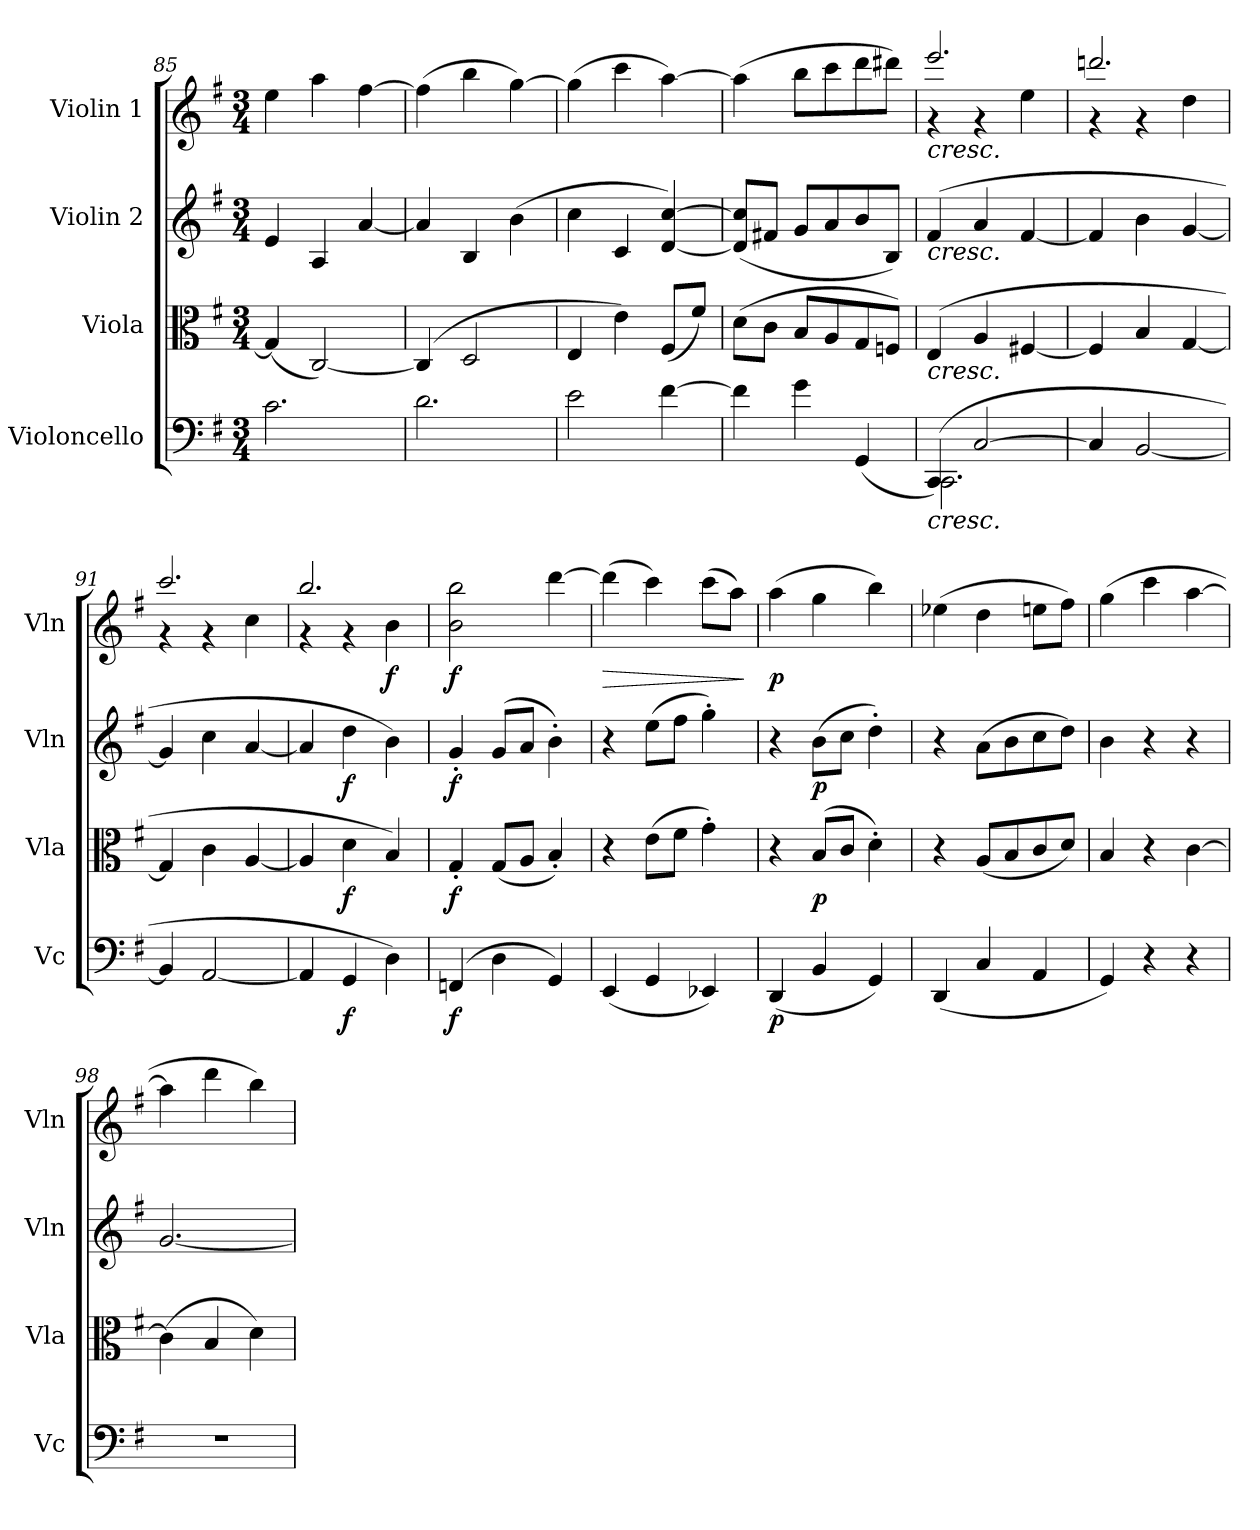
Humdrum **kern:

**kern	**dynam	**kern	**dynam	**kern	**dynam	**kern	**dynam
*part4	*part4	*part3	*part3	*part2	*part2	*part1	*part1
*staff4	*staff4	*staff3	*staff3	*staff2	*staff2	*staff1	*staff1
*I"Violoncello	*	*I"Viola	*	*I"Violin 2	*	*I"Violin 1	*
*I'Vc	*	*I'Vla	*	*I'Vln	*	*I'Vln	*
*clefF4	*	*clefC3	*	*clefG2	*	*clefG2	*
*k[f#]	*	*k[f#]	*	*k[f#]	*	*k[f#]	*
*M3/4	*	*M3/4	*	*M3/4	*	*M3/4	*
=85	=85	=85	=85	=85	=85	=85	=85
2.c\	.	(4G/]	.	4e/	.	4ee\	.
.	.	[2C/)	.	4A/	.	4aa\	.
.	.	.	.	[4a/	.	[4ff#\	.
=86	=86	=86	=86	=86	=86	=86	=86
2.d\	.	(4C/]	.	4a/]	.	(4ff#\]	.
.	.	2D/	.	4B/	.	4bb\	.
.	.	.	.	(4b\	.	[4gg\)	.
=87	=87	=87	=87	=87	=87	=87	=87
2e\	.	4E/	.	4cc\	.	(4gg\]	.
.	.	4e\)	.	4c/	.	4ccc\	.
[4f#\	.	(8F#/L	.	[4d/ [4cc/)	.	[4aa\)	.
.	.	8f#/J)	.	.	.	.	.
=88	=88	=88	=88	=88	=88	=88	=88
4f#\]	.	(8d\L	.	(8d/] 8cc/]L	.	(4aa\]	.
.	.	8c\J	.	8f#X/J	.	.	.
4g\	.	8B/L	.	8g/L	.	8bb\L	.
.	.	8A/	.	8a/	.	8ccc\	.
(4GG/	.	8G/	.	8b/	.	8ddd\	.
.	.	8Fn/J)	.	8B/J)	.	8ddd#X\J)	.
=89	=89	=89	=89	=89	=89	=89	=89
*^	*	*	*	*	*	*^	*
!	!	!	!	!	!	!	!LO:TX:b:i:t=cresc.	!	!
!	!	!	!	!	!LO:TX:b:i:t=cresc.	!	!	!	!
!	!	!	!LO:TX:b:i:t=cresc.	!	!	!	!	!	!
!LO:TX:b:i:t=cresc.	!	!	!	!	!	!	!	!	!
(4CC/)	2.CC\	.	(4E/	.	(4f#/	.	2.eee/	4r	.
[2C/	.	.	4A/	.	4a/	.	.	4r	.
.	.	.	[4F#X/	.	[4f#/	.	.	4ee\	.
*v	*v	*	*	*	*	*	*	*	*
=90	=90	=90	=90	=90	=90	=90	=90	=90
4C/]	.	4F#/]	.	4f#/]	.	2.dddn/	4r	.
[2BB/	.	4B/	.	4b\	.	.	4r	.
.	.	[4G/	.	[4g/	.	.	4dd\	.
=91	=91	=91	=91	=91	=91	=91	=91	=91
4BB/]	.	4G/]	.	4g/]	.	2.ccc/	4r	.
[2AA/	.	4c\	.	4cc\	.	.	4r	.
.	.	[4A/	.	[4a/	.	.	4cc\	.
=92	=92	=92	=92	=92	=92	=92	=92	=92
4AA/]	.	4A/]	.	4a/]	.	2.bb/	4r	.
!	!LO:DY:b	!	!LO:DY:b	!	!LO:DY:b	!	!	!
4GG/	f	4d\	f	4dd\	f	.	4r	.
!	!	!	!	!	!	!	!	!LO:DY:b
4D\)	.	4B/)	.	4b\)	.	.	4b\	f
!!LO:LB:g=z
=93	=93	=93	=93	=93	=93	=93	=93	=93
!	!LO:DY:b	!	!LO:DY:b	!	!LO:DY:b	!	!	!LO:DY:b
*	*	*	*	*	*	*v	*v	*
(4FFn/	f	4G'/	f	4g'/	f	2b\ 2bb\	f
4D\	.	(8G/L	.	(8g/L	.	.	.
.	.	8A/J	.	8a/J	.	.	.
4GG/)	.	4B'/)	.	4b'\)	.	[4ddd\	.
=94	=94	=94	=94	=94	=94	=94	=94
!	!	!	!	!	!	!	!LO:HP:b
(4EE/	.	4r	.	4r	.	(4ddd\]	>
4GG/	.	(8e\L	.	(8ee\L	.	4ccc\)	.
.	.	8f#\J	.	8ff#\J	.	.	.
4EE-X/)	.	4g'\)	.	4gg'\)	.	(8ccc\L	.
.	.	.	.	.	.	8aa\J)	.
.	.	.	.	.	.	.	]
=95	=95	=95	=95	=95	=95	=95	=95
!	!LO:DY:b	!	!	!	!	!	!LO:DY:b
(4DD/	p	4r	.	4r	.	(4aa\	p
!	!	!	!LO:DY:b	!	!LO:DY:b	!	!
4BB/	.	(8B/L	p	(8b\L	p	4gg\	.
.	.	8c/J	.	8cc\J	.	.	.
4GG/)	.	4d'\)	.	4dd'\)	.	4bb\)	.
=96	=96	=96	=96	=96	=96	=96	=96
(4DD/	.	4r	.	4r	.	(4ee-X\	.
4C/	.	(8A/L	.	(8a\L	.	4dd\	.
.	.	8B/	.	8b\	.	.	.
4AA/	.	8c/	.	8cc\	.	8een\L	.
.	.	8d/J)	.	8dd\J)	.	8ff#\J)	.
=97	=97	=97	=97	=97	=97	=97	=97
4GG/)	.	4B/	.	4b\	.	(4gg\	.
4r	.	4r	.	4r	.	4ccc\	.
4r	.	[4c\	.	4r	.	[4aa\	.
=98	=98	=98	=98	=98	=98	=98	=98
2.r	.	(4c\]	.	[2.g/	.	4aa\]	.
.	.	4B/	.	.	.	4ddd\	.
.	.	4d\)	.	.	.	4bb\)	.
=	=	=	=	=	=	=	=
*-	*-	*-	*-	*-	*-	*-	*-
